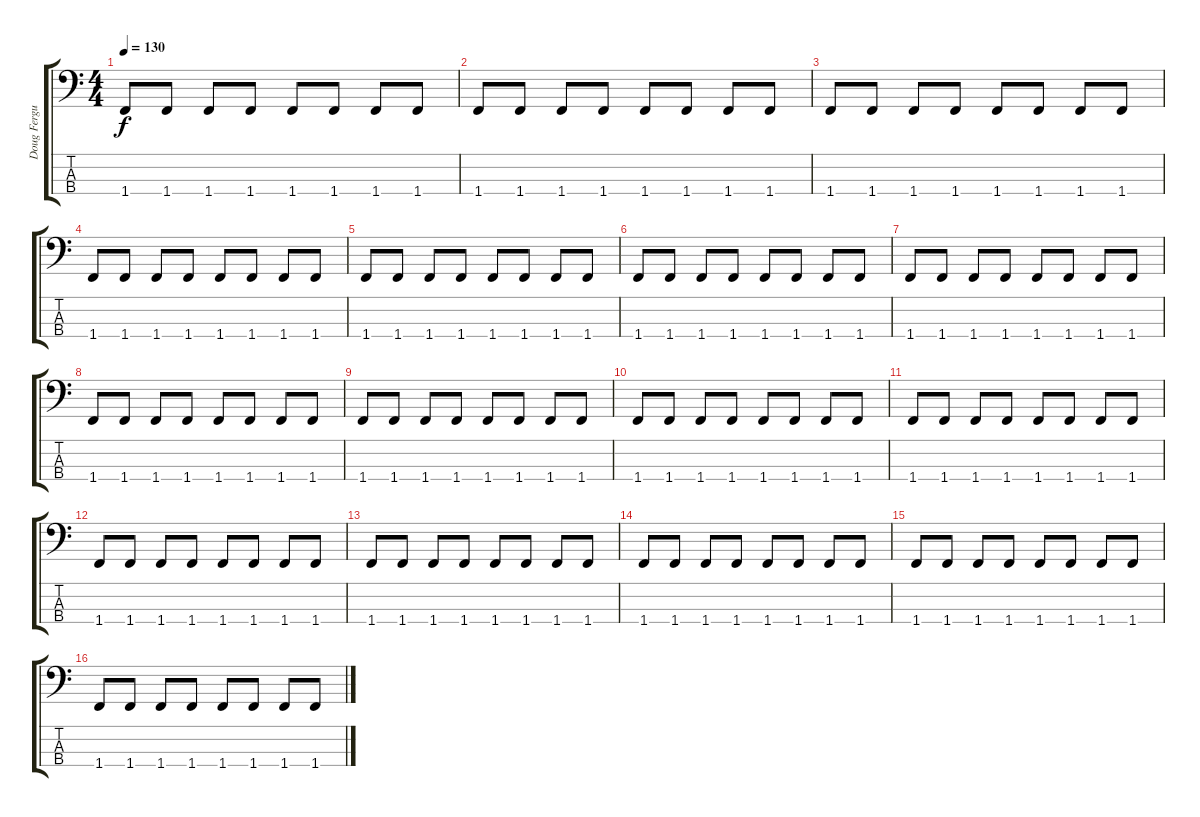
\track ("Doug Ferguson (Bass)" "Doug Fergu") {instrument electricbassfinger}
\staff {score tabs}
\tuning (G2 D2 A1 E1) {hide}
\ts (4 4)
\tempo 130
\clef f4
\ks c
1.4.8{dy f} 1.4.8 1.4.8 1.4.8 1.4.8 1.4.8 1.4.8 1.4.8 |
1.4.8 1.4.8 1.4.8 1.4.8 1.4.8 1.4.8 1.4.8 1.4.8 |
1.4.8 1.4.8 1.4.8 1.4.8 1.4.8 1.4.8 1.4.8 1.4.8 |
1.4.8 1.4.8 1.4.8 1.4.8 1.4.8 1.4.8 1.4.8 1.4.8 |
1.4.8 1.4.8 1.4.8 1.4.8 1.4.8 1.4.8 1.4.8 1.4.8 |
1.4.8 1.4.8 1.4.8 1.4.8 1.4.8 1.4.8 1.4.8 1.4.8 |
1.4.8 1.4.8 1.4.8 1.4.8 1.4.8 1.4.8 1.4.8 1.4.8 |
1.4.8 1.4.8 1.4.8 1.4.8 1.4.8 1.4.8 1.4.8 1.4.8 |
1.4.8 1.4.8 1.4.8 1.4.8 1.4.8 1.4.8 1.4.8 1.4.8 |
1.4.8 1.4.8 1.4.8 1.4.8 1.4.8 1.4.8 1.4.8 1.4.8 |
1.4.8 1.4.8 1.4.8 1.4.8 1.4.8 1.4.8 1.4.8 1.4.8 |
1.4.8 1.4.8 1.4.8 1.4.8 1.4.8 1.4.8 1.4.8 1.4.8 |
1.4.8 1.4.8 1.4.8 1.4.8 1.4.8 1.4.8 1.4.8 1.4.8 |
1.4.8 1.4.8 1.4.8 1.4.8 1.4.8 1.4.8 1.4.8 1.4.8 |
1.4.8 1.4.8 1.4.8 1.4.8 1.4.8 1.4.8 1.4.8 1.4.8 |
1.4.8 1.4.8 1.4.8 1.4.8 1.4.8 1.4.8 1.4.8 1.4.8
